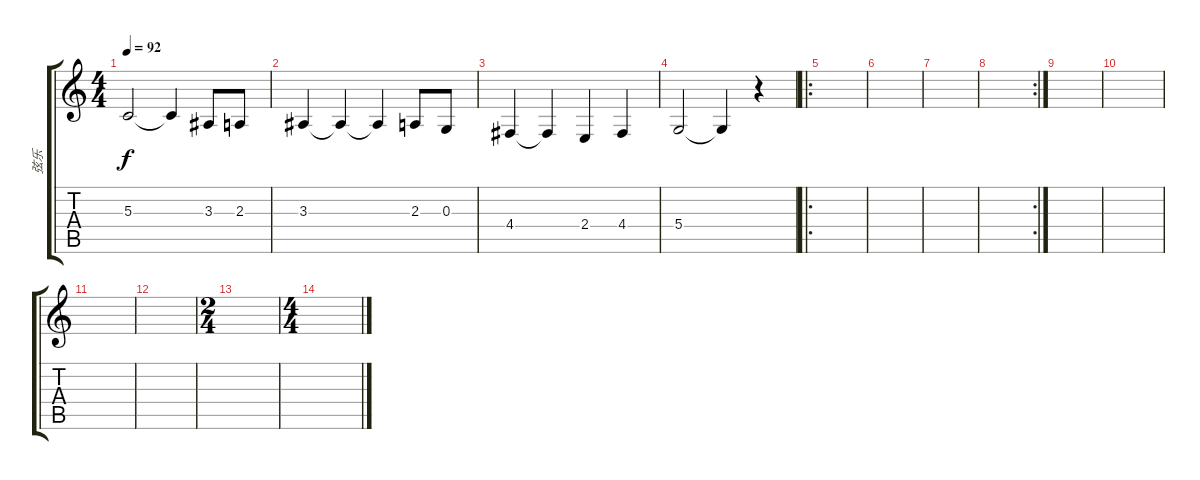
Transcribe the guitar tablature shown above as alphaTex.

\track ("弦乐" "弦乐") {instrument stringensemble1}
\staff {score tabs}
\tuning (E4 B3 G3 D3 A2 E2) {hide}
\ts (4 4)
\tempo 92
\clef g2
\ks c
5.3.2{dy f} 5.3{t}.4 3.3.8 2.3.8 |
3.3.4 3.3{t}.4 3.3{t}.4 2.3.8 0.3.8 |
4.4.4 4.4{t}.4 2.4.4 4.4.4 |
5.4.2 5.4{t}.4 r.4{instrument stringensemble1} |
\ro
|
|
|
\rc 2
|
|
|
|
|
\ts (2 4)
|
\ts (4 4)
